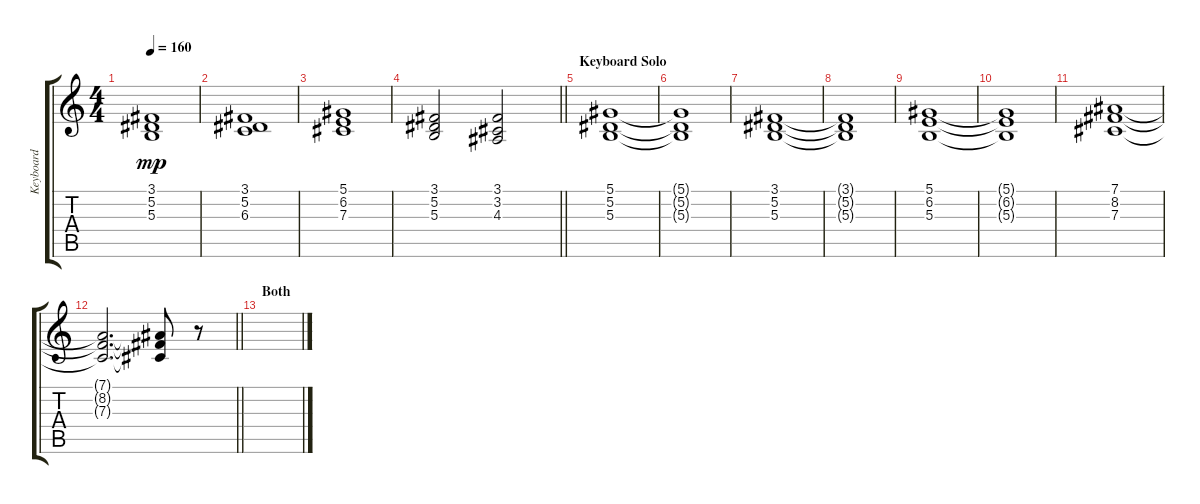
\track ("Keyboard" "Keyboard") {instrument stringensemble1}
\staff {score tabs}
\tuning (Eb4 Bb3 Gb3 Db3 Ab2 Eb2) {hide}
\ts (4 4)
\tempo 160
\clef g2
\ks c
(3.1 5.2 5.3).1{dy mp} |
(3.1 5.2 6.3).1 |
(5.1 6.2 7.3).1 |
\barLineRight lightlight
(3.1 5.2 5.3).2 (3.1 3.2 4.3).2 |
\section ("" "Keyboard Solo")
(5.1 5.2 5.3).1 |
(5.1{t} 5.2{t} 5.3{t}).1 |
(3.1 5.2 5.3).1 |
(3.1{t} 5.2{t} 5.3{t}).1 |
(5.1 6.2 5.3).1 |
(5.1{t} 6.2{t} 5.3{t}).1 |
(7.1 8.2 7.3).1 |
\barLineRight lightlight
(7.1{t} 8.2{t} 7.3{t}).2{d} (7.1{t} 8.2{t} 7.3{t}).8 r.8 |
\section ("" "Both")
